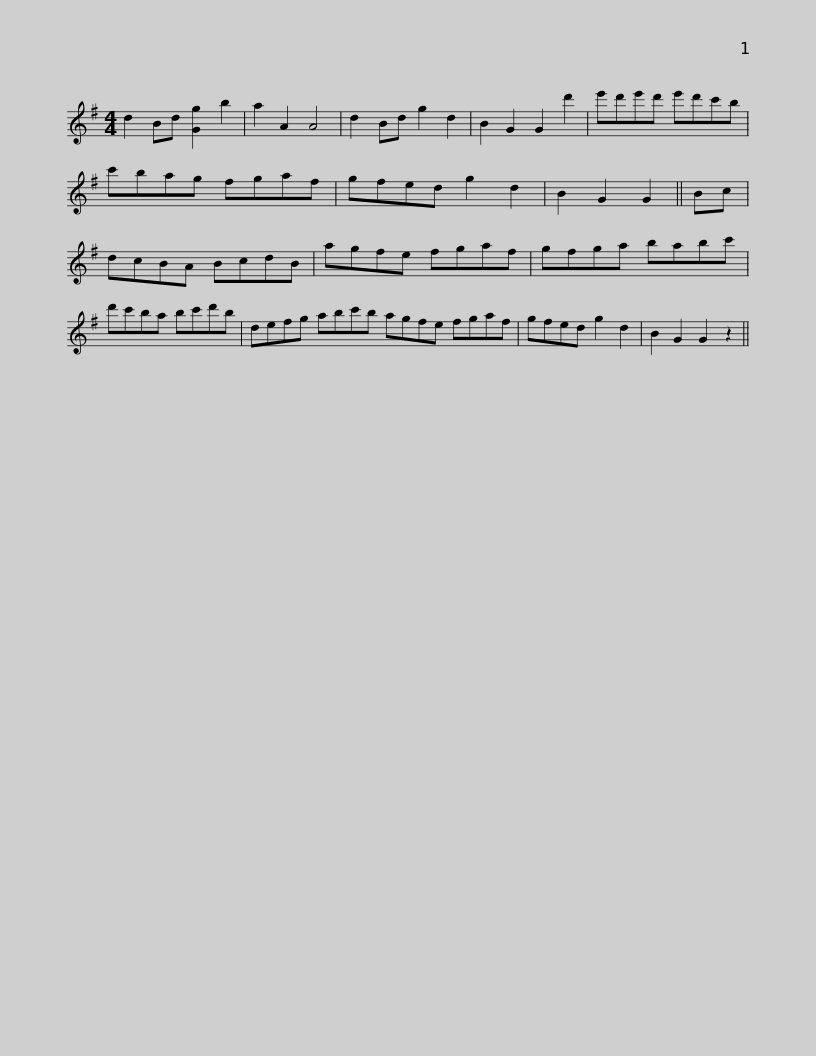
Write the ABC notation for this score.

X:1
L:1/8
M:4/4
I:linebreak $
K:G
V:1 treble
V:1
 d2 Bd [Gg]2 b2 | a2 A2 A4 | d2 Bd g2 d2 | B2 G2 G2 d'2 | e'd'e'd' e'd'c'b | %5
 c'bag fgaf | gfed g2 d2 |$ B2 G2 G2 || Bc | dcBA BcdB | %10
 agfe fgaf | gfga babc' | d'c'ba bc'd'b |$ defg abc'b agfe fgaf | gfed g2 d2 | %15
 B2 G2 G2 z2 || %16
